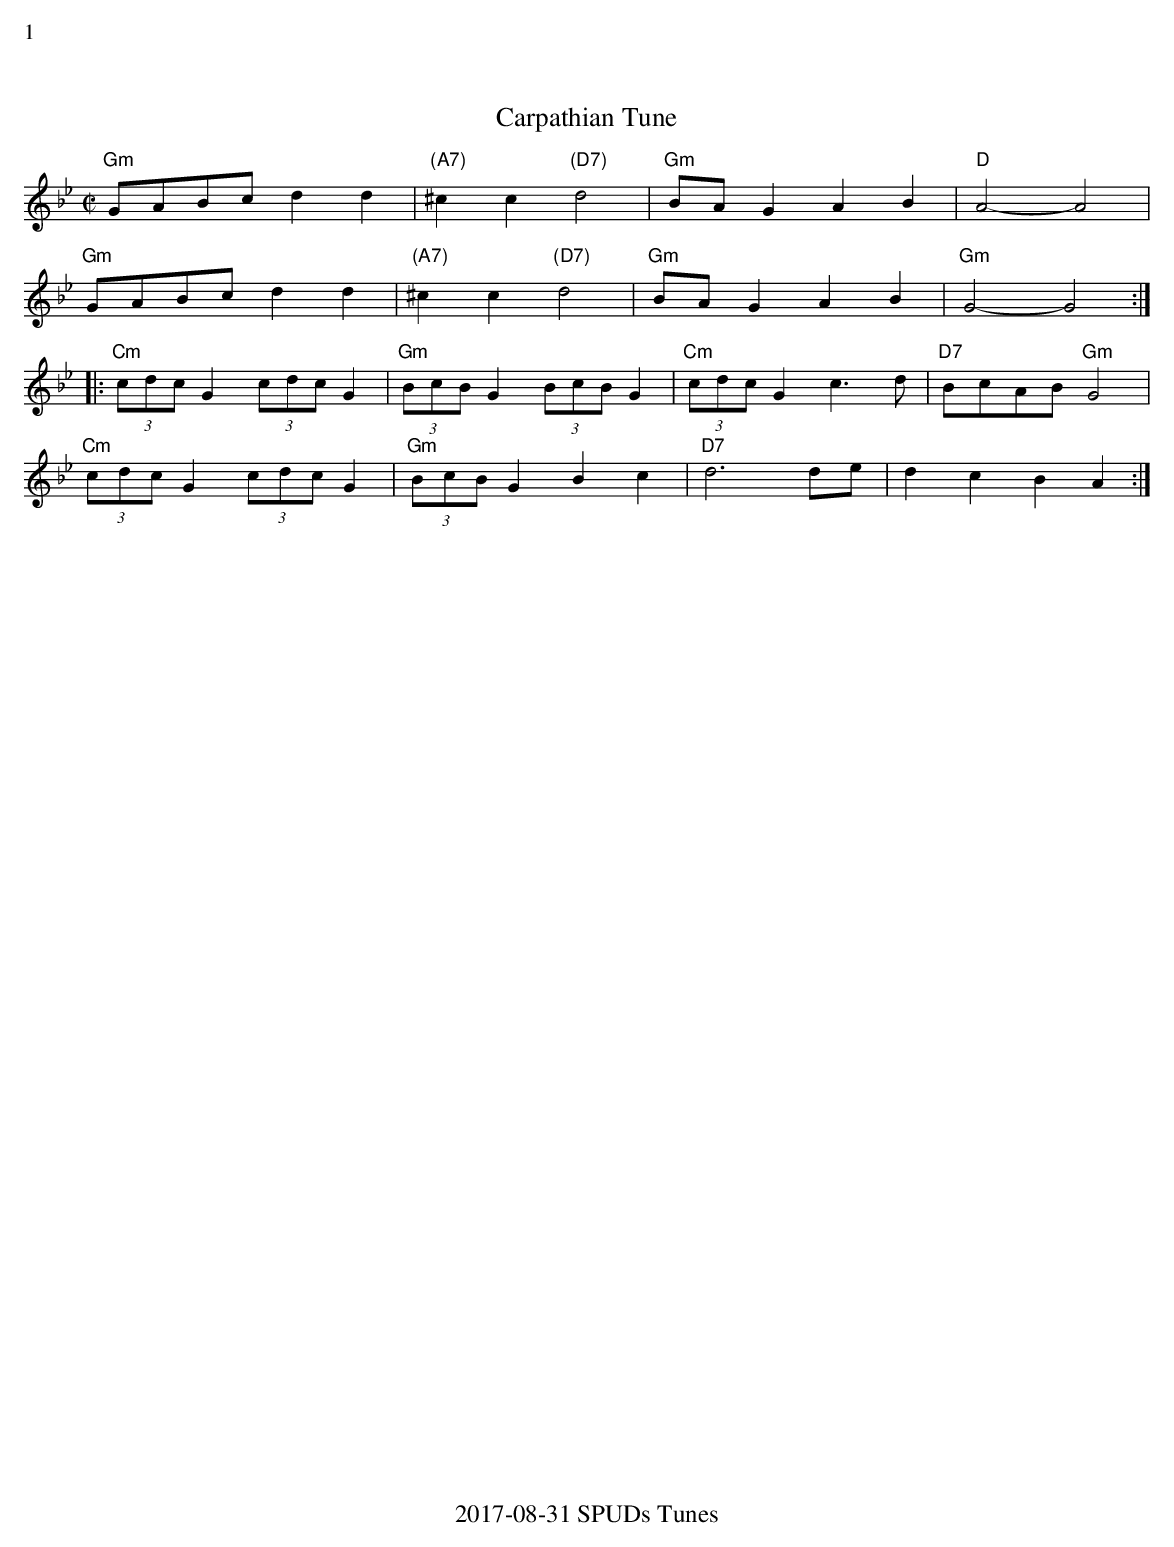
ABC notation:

X:1
%%text 1
T:Carpathian Tune
M:C|
L:1/8
K:Gm
"Gm"GABc d2d2 | "(A7)"^c2c2 "(D7)"d4| "Gm"BAG2 A2B2 | "D"A4-A4 |
 "Gm"GABc d2d2 | "(A7)"^c2c2 "(D7)"d4 | "Gm"BAG2 A2B2 | "Gm"G4-G4 :|
|: "Cm"(3cdcG2 (3cdcG2 | "Gm"(3BcBG2 (3BcBG2 | "Cm"(3cdcG2 c3d | "D7"BcAB "Gm"G4|
"Cm"(3cdcG2 (3cdcG2 | "Gm"(3BcBG2 B2c2 | "D7"d6 de | d2c2 B2A2 :|
